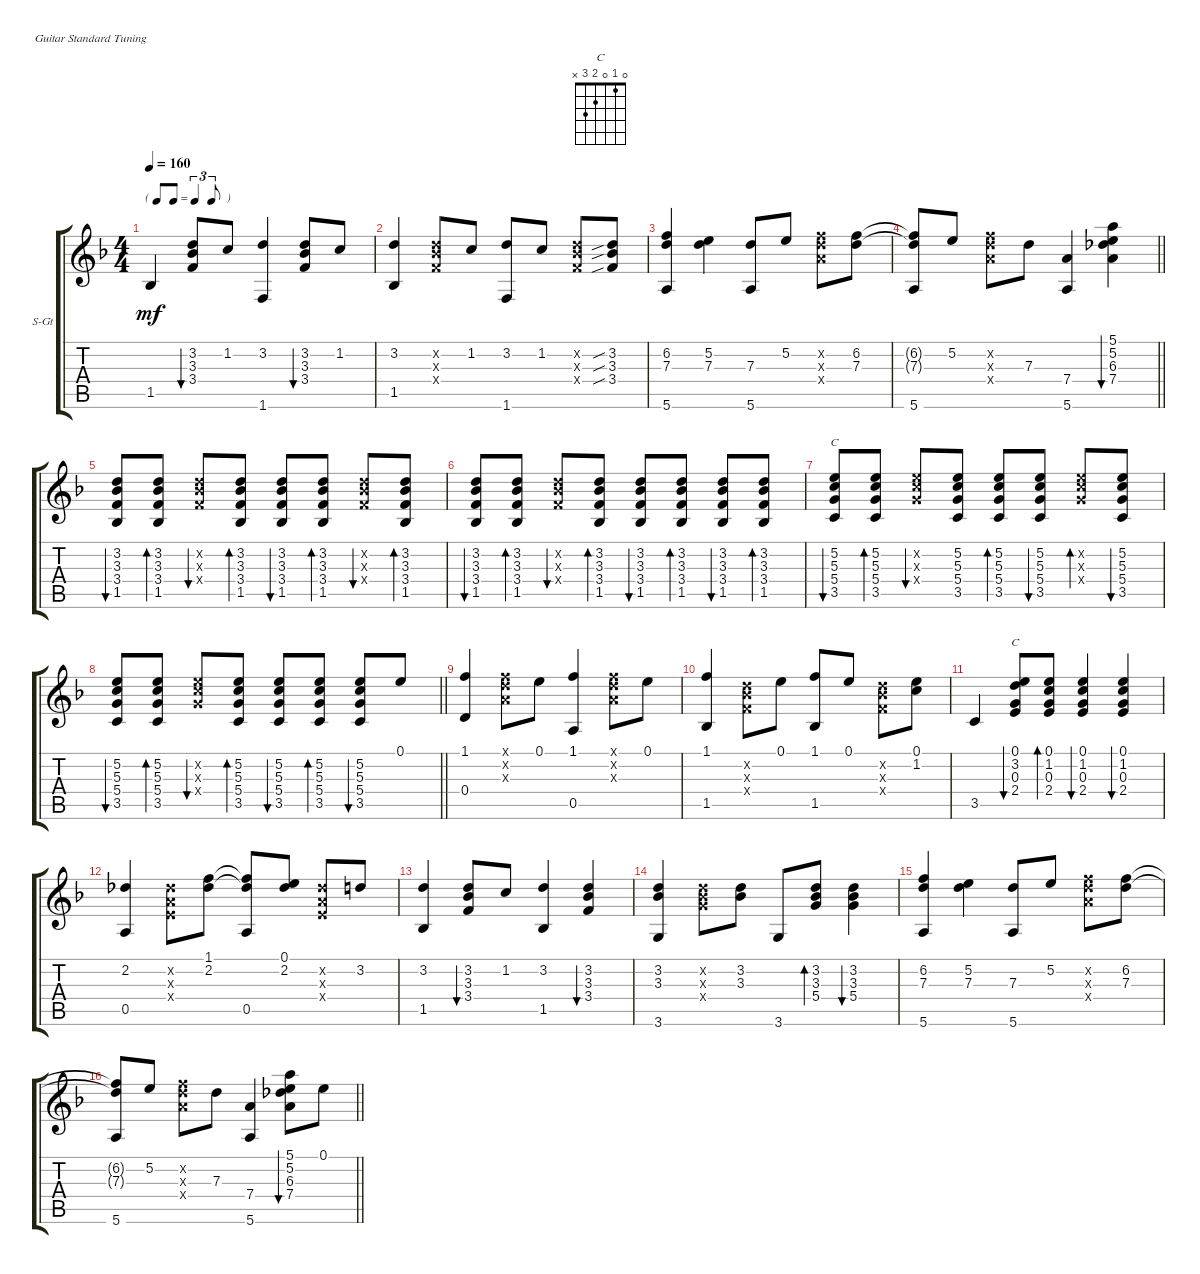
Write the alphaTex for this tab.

\bracketExtendMode groupsimilarinstruments
\firstSystemTrackNameOrientation horizontal
\otherSystemsTrackNameOrientation horizontal
\track ("Steel Guitar" "S-Gt") {instrument acousticguitarsteel}
\staff {score tabs}
\tuning (E4 B3 G3 D3 A2 E2)
\chord ("C" 3 5 5 5 3 x) {barre 3}
\chord ("C" 0 1 0 2 3 x)
\ts (4 4)
\tf triplet8th
\tempo 160
\clef g2
\ks dminor
1.5.4{dy mf} (3.2 3.3 3.4).8{bu 60} 1.2.8 (3.2 1.6).4 (3.2 3.3 3.4).8{bu 60} 1.2.8 |
(3.2 1.5).4 (3.2{x} 3.3{x} 3.4{x}).8 1.2.8 (3.2 1.6).8 1.2.8 (3.2{x} 3.3{x} 3.4{x}).8 (3.2{sib} 3.3{sib} 3.4{sib}).8 |
(6.2 7.3 5.6).4 (5.2 7.3).4 (7.3 5.6).8 5.2.8 (6.2{x} 7.3{x} 7.4{x}).8 (6.2 7.3).8 |
\barLineRight lightlight
(6.2{t} 7.3{t} 5.6).8 5.2.8 (6.2{x} 7.3{x} 7.4{x}).8 7.3.8 (7.4 5.6).4 (5.1 5.2 6.3 7.4).4{bu 60} |
(3.2 3.3 3.4 1.5).8{bu 60} (3.2 3.3 3.4 1.5).8{bd 60} (3.2{x} 3.3{x} 3.4{x}).8{bu 60} (3.2 3.3 3.4 1.5).8{bd 60} (3.2 3.3 3.4 1.5).8{bu 60} (3.2 3.3 3.4 1.5).8{bd 60} (3.2{x} 3.3{x} 3.4{x}).8{bu 60} (3.2 3.3 3.4 1.5).8{bd 60} |
(3.2 3.3 3.4 1.5).8{bu 60} (3.2 3.3 3.4 1.5).8{bd 60} (3.2{x} 3.3{x} 3.4{x}).8{bu 60} (3.2 3.3 3.4 1.5).8{bd 60} (3.2 3.3 3.4 1.5).8{bu 60} (3.2 3.3 3.4 1.5).8{bd 60} (3.2 3.3 3.4 1.5).8{bu 60} (3.2 3.3 3.4 1.5).8{bd 60} |
(5.2 5.3 5.4 3.5).8{bu 60 ch "C"} (5.2 5.3 5.4 3.5).8{bd 60} (5.2{x} 5.3{x} 5.4{x}).8{bu 60} (5.2 5.3 5.4 3.5).8 (5.2 5.3 5.4 3.5).8{bd 60} (5.2 5.3 5.4 3.5).8{bu 60} (5.2{x} 5.3{x} 5.4{x}).8{bd 60} (5.2 5.3 5.4 3.5).8{bu 60} |
\barLineRight lightlight
(5.2 5.3 5.4 3.5).8{bu 60} (5.2 5.3 5.4 3.5).8{bd 60} (5.2{x} 5.3{x} 5.4{x}).8{bu 60} (5.2 5.3 5.4 3.5).8{bd 60} (5.2 5.3 5.4 3.5).8{bu 60} (5.2 5.3 5.4 3.5).8{bd 60} (5.2 5.3 5.4 3.5).8{bu 60} 0.1.8 |
(1.1 0.4).4 (1.1{x} 3.2{x} 2.3{x}).8 0.1.8 (1.1 0.5).4 (1.1{x} 3.2{x} 2.3{x}).8 0.1.8 |
(1.1 1.5).4 (3.2{x} 3.3{x} 3.4{x}).8 0.1.8 (1.1 1.5).8 0.1.8 (3.2{x} 3.3{x} 3.4{x}).8 (0.1 1.2).8 |
3.5.4 (0.1 3.2 0.3 2.4).8{bu 60 ch "C"} (0.1 1.2 0.3 2.4).8{bd 60} (0.1 1.2 0.3 2.4).4{bu 60} (0.1 1.2 0.3 2.4).4{bu 60} |
(2.2 0.5).4 (2.2{x} 2.3{x} 2.4{x}).8 (1.1 2.2).8 (1.1{t} 2.2{t} 0.5).8 (0.1 2.2).8 (2.2{x} 2.3{x} 2.4{x}).8 3.2.8 |
(3.2 1.5).4 (3.2 3.3 3.4).8{bu 60} 1.2.8 (3.2 1.5).4 (3.2 3.3 3.4).4{bu 60} |
(3.2 3.3 3.6).4 (3.2{x} 3.3{x} 5.4{x}).8 (3.2 3.3).8 3.6.8 (3.2 3.3 5.4).8{bd 60} (3.2 3.3 5.4).4{bu 60} |
(6.2 7.3 5.6).4 (5.2 7.3).4 (7.3 5.6).8 5.2.8 (6.2{x} 7.3{x} 7.4{x}).8 (6.2 7.3).8 |
\barLineRight lightlight
(6.2{t} 7.3{t} 5.6).8 5.2.8 (6.2{x} 7.3{x} 7.4{x}).8 7.3.8 (7.4 5.6).4 (5.1 5.2 6.3 7.4).8{bu 60} 0.1.8
